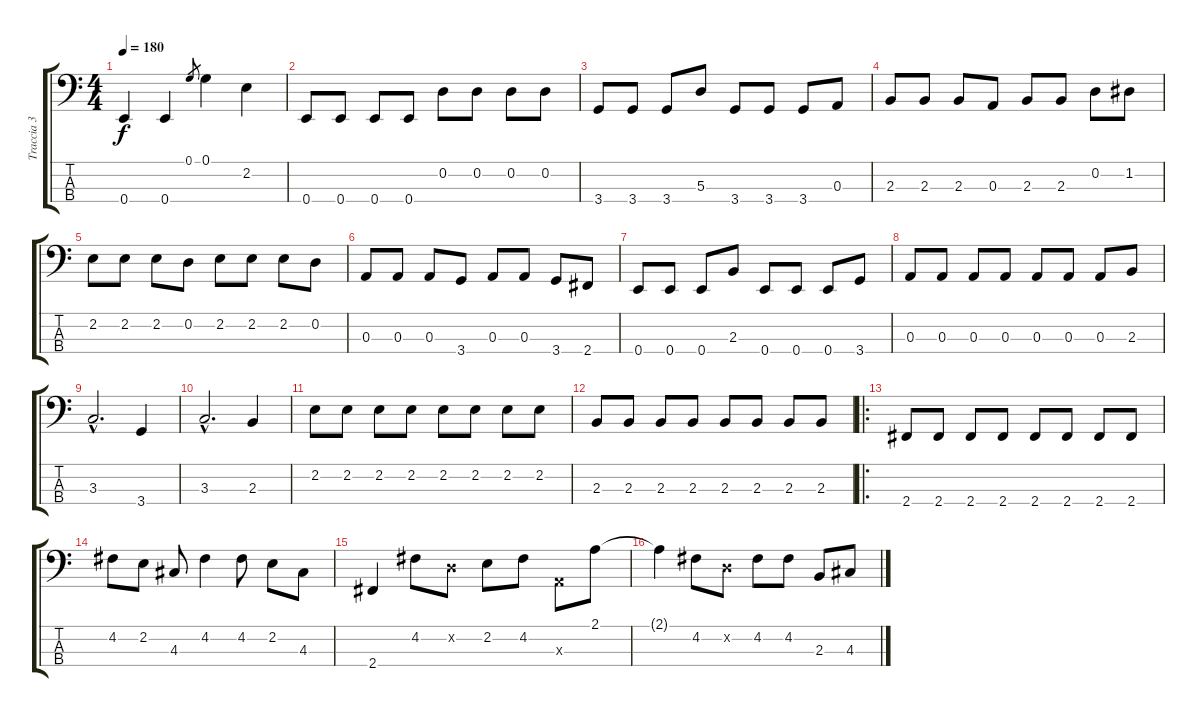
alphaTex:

\track ("Traccia 3" "Traccia 3") {instrument electricbasspick}
\staff {score tabs}
\tuning (G2 D2 A1 E1) {hide}
\ts (4 4)
\tempo 180
\clef f4
\ks c
0.4.4{dy f} 0.4.4 0.1.8{gr} 0.1.4 2.2.4 |
0.4.8 0.4.8 0.4.8 0.4.8 0.2.8 0.2.8 0.2.8 0.2.8 |
3.4.8 3.4.8 3.4.8 5.3.8 3.4.8 3.4.8 3.4.8 0.3.8 |
2.3.8 2.3.8 2.3.8 0.3.8 2.3.8 2.3.8 0.2.8 1.2.8 |
2.2.8 2.2.8 2.2.8 0.2.8 2.2.8 2.2.8 2.2.8 0.2.8 |
0.3.8 0.3.8 0.3.8 3.4.8 0.3.8 0.3.8 3.4.8 2.4.8 |
0.4.8 0.4.8 0.4.8 2.3.8 0.4.8 0.4.8 0.4.8 3.4.8 |
0.3.8 0.3.8 0.3.8 0.3.8 0.3.8 0.3.8 0.3.8 2.3.8 |
3.3{hac}.2{d} 3.4.4 |
3.3{hac}.2{d} 2.3.4 |
2.2.8 2.2.8 2.2.8 2.2.8 2.2.8 2.2.8 2.2.8 2.2.8 |
2.3.8 2.3.8 2.3.8 2.3.8 2.3.8 2.3.8 2.3.8 2.3.8 |
\ro
2.4.8 2.4.8 2.4.8 2.4.8 2.4.8 2.4.8 2.4.8 2.4.8 |
4.2.8 2.2.8 4.3.8 4.2.4 4.2.8 2.2.8 4.3.8 |
2.4.4 4.2.8 0.2{x}.8 2.2.8 4.2.8 0.3{x}.8 2.1.8 |
2.1{t}.4 4.2.8 0.2{x}.8 4.2.8 4.2.8 2.3.8 4.3.8
